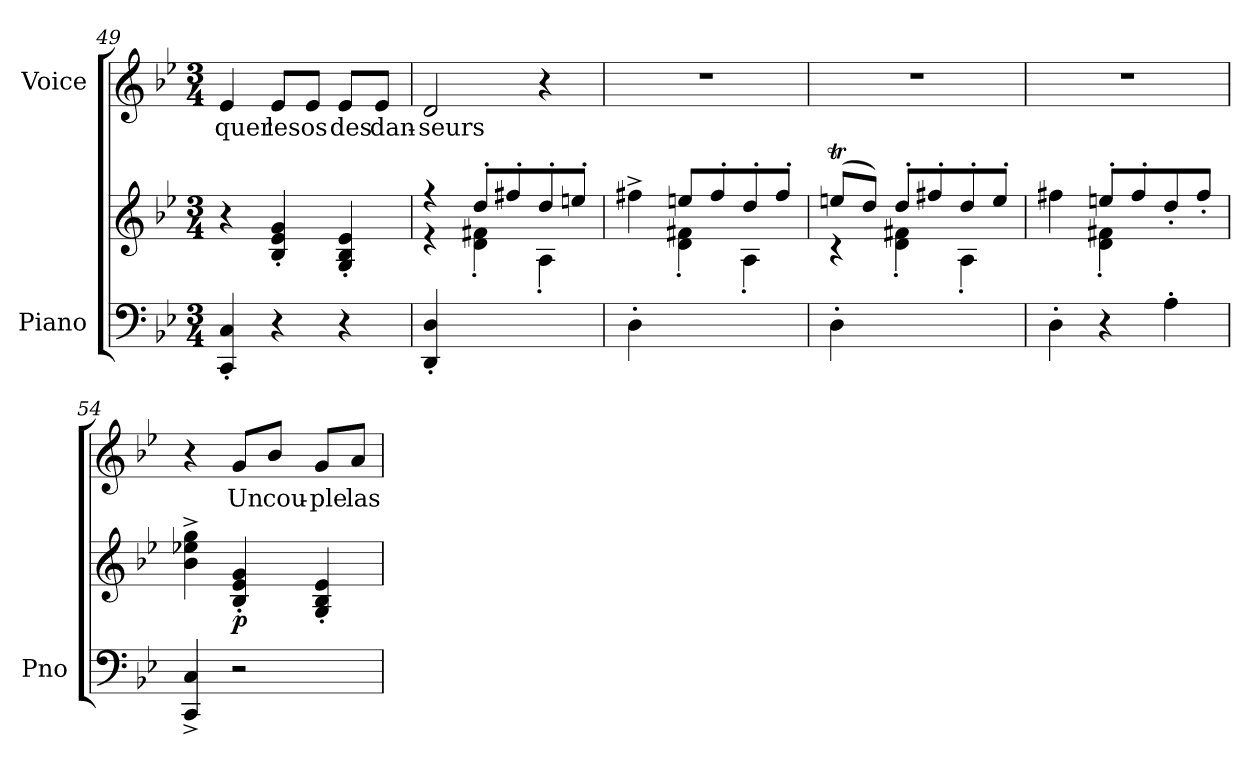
**kern	**kern	**dynam	**kern	**text
*part2	*part2	*part2	*part1	*part1
*staff3	*staff2	*staff2/3	*staff1	*staff1
*I"Piano	*	*	*I"Voice	*
*I'Pno	*	*	*	*
*clefF4	*clefG2	*	*clefG2	*
*k[b-e-]	*k[b-e-]	*	*k[b-e-]	*
*M3/4	*M3/4	*	*M3/4	*
=49	=49	=49	=49	=49
!	!	!	!	!LO:LY:b
4CC/' 4C/'	4r	.	4e-/	-quer
!	!	!	!	!LO:LY:b
4r	4B-/' 4e-/' 4g/'	.	8e-/L	les
!	!	!	!	!LO:LY:b
.	.	.	8e-/J	os
!	!	!	!	!LO:LY:b
4r	4G/' 4B-/' 4e-/'	.	8e-/L	des
!	!	!	!	!LO:LY:b
.	.	.	8e-/J	dan-
!!LO:LB:g=z
=50	=50	=50	=50	=50
*	*^	*	*	*
!	!	!	!	!	!LO:LY:b
4DD/' 4D/'	4r	4r	.	2d/	-seurs
4ryy	8dd'/L	4d\' 4f#X\'	.	.	.
.	8ff#X'/	.	.	.	.
4ryy	8dd'/	4A'\	.	4r	.
.	8een'/J	.	.	.	.
=51	=51	=51	=51	=51	=51
4D'\	4ff#X^\	4ryy	.	2.r	.
4ryy	8een/L	4d\' 4f#X\'	.	.	.
.	8ff#'/	.	.	.	.
4ryy	8dd'/	4A'\	.	.	.
.	8ff#'/J	.	.	.	.
=52	=52	=52	=52	=52	=52
4D'\	(>8eent/L	4r	.	2.r	.
.	8dd/J)	.	.	.	.
4ryy	8dd'/L	4d\' 4f#X\'	.	.	.
.	8ff#X'/	.	.	.	.
4ryy	8dd'/	4A'\	.	.	.
.	8ee'/J	.	.	.	.
=53	=53	=53	=53	=53	=53
4D'\	4ff#X\	4ryy	.	2.r	.
4r	8een'/L	4d\' 4f#X\'	.	.	.
.	8ff#'/	.	.	.	.
4A'\	8dd'/	4ryy	.	.	.
.	8ff#'/J	.	.	.	.
*	*v	*v	*	*	*
=54	=54	=54	=54	=54
4CC/^ 4C/^	4b-\^ 4ee-X\^ 4gg\^	.	4r	.
!	!	!LO:DY:b	!	!LO:LY:b
2r	4B-/' 4e-/' 4g/'	p	8g/L	Un
!	!	!	!	!LO:LY:b
.	.	.	8b-/J	cou-
!	!	!	!	!LO:LY:b
.	4G/' 4B-/' 4e-/'	.	8g/L	-ple
!	!	!	!	!LO:LY:b
.	.	.	8a/J	las-
=	=	=	=	=
*-	*-	*-	*-	*-
